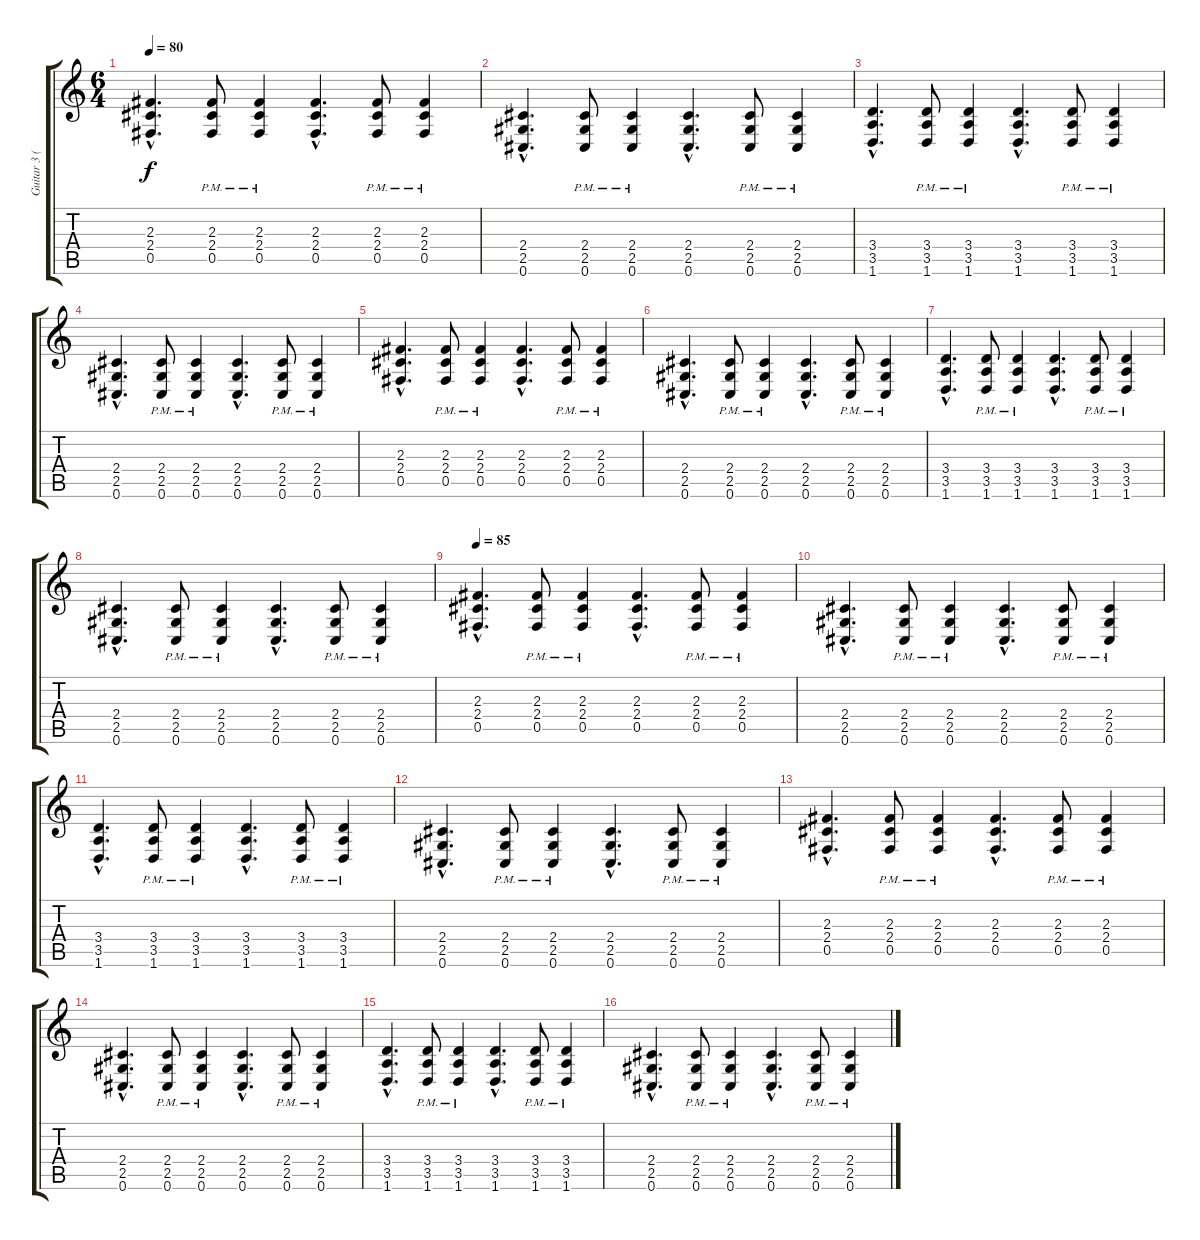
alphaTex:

\track ("Guitar 3 (Distortion)" "Guitar 3 (") {instrument distortionguitar}
\staff {score tabs}
\tuning (Db4 Ab3 E3 B2 Gb2 Db2) {hide}
\ts (6 4)
\tempo 80
\clef g2
\ks c
(2.3{hac} 2.4{hac} 0.5{hac}).4{d dy f} (2.3{pm} 2.4{pm} 0.5{pm}).8 (2.3{pm} 2.4{pm} 0.5{pm}).4 (2.3{hac} 2.4{hac} 0.5{hac}).4{d} (2.3{pm} 2.4{pm} 0.5{pm}).8 (2.3{pm} 2.4{pm} 0.5{pm}).4 |
(2.4{hac} 2.5{hac} 0.6{hac}).4{d} (2.4{pm} 2.5{pm} 0.6{pm}).8 (2.4{pm} 2.5{pm} 0.6{pm}).4 (2.4{hac} 2.5{hac} 0.6{hac}).4{d} (2.4{pm} 2.5{pm} 0.6{pm}).8 (2.4{pm} 2.5{pm} 0.6{pm}).4 |
(3.4{hac} 3.5{hac} 1.6{hac}).4{d} (3.4{pm} 3.5{pm} 1.6{pm}).8 (3.4{pm} 3.5{pm} 1.6{pm}).4 (3.4{hac} 3.5{hac} 1.6{hac}).4{d} (3.4{pm} 3.5{pm} 1.6{pm}).8 (3.4{pm} 3.5{pm} 1.6{pm}).4 |
(2.4{hac} 2.5{hac} 0.6{hac}).4{d} (2.4{pm} 2.5{pm} 0.6{pm}).8 (2.4{pm} 2.5{pm} 0.6{pm}).4 (2.4{hac} 2.5{hac} 0.6{hac}).4{d} (2.4{pm} 2.5{pm} 0.6{pm}).8 (2.4{pm} 2.5{pm} 0.6{pm}).4 |
(2.3{hac} 2.4{hac} 0.5{hac}).4{d} (2.3{pm} 2.4{pm} 0.5{pm}).8 (2.3{pm} 2.4{pm} 0.5{pm}).4 (2.3{hac} 2.4{hac} 0.5{hac}).4{d} (2.3{pm} 2.4{pm} 0.5{pm}).8 (2.3{pm} 2.4{pm} 0.5{pm}).4 |
(2.4{hac} 2.5{hac} 0.6{hac}).4{d} (2.4{pm} 2.5{pm} 0.6{pm}).8 (2.4{pm} 2.5{pm} 0.6{pm}).4 (2.4{hac} 2.5{hac} 0.6{hac}).4{d} (2.4{pm} 2.5{pm} 0.6{pm}).8 (2.4{pm} 2.5{pm} 0.6{pm}).4 |
(3.4{hac} 3.5{hac} 1.6{hac}).4{d} (3.4{pm} 3.5{pm} 1.6{pm}).8 (3.4{pm} 3.5{pm} 1.6{pm}).4 (3.4{hac} 3.5{hac} 1.6{hac}).4{d} (3.4{pm} 3.5{pm} 1.6{pm}).8 (3.4{pm} 3.5{pm} 1.6{pm}).4 |
(2.4{hac} 2.5{hac} 0.6{hac}).4{d} (2.4{pm} 2.5{pm} 0.6{pm}).8 (2.4{pm} 2.5{pm} 0.6{pm}).4 (2.4{hac} 2.5{hac} 0.6{hac}).4{d} (2.4{pm} 2.5{pm} 0.6{pm}).8 (2.4{pm} 2.5{pm} 0.6{pm}).4 |
\tempo 85
(2.3{hac} 2.4{hac} 0.5{hac}).4{d} (2.3{pm} 2.4{pm} 0.5{pm}).8 (2.3{pm} 2.4{pm} 0.5{pm}).4 (2.3{hac} 2.4{hac} 0.5{hac}).4{d} (2.3{pm} 2.4{pm} 0.5{pm}).8 (2.3{pm} 2.4{pm} 0.5{pm}).4 |
(2.4{hac} 2.5{hac} 0.6{hac}).4{d} (2.4{pm} 2.5{pm} 0.6{pm}).8 (2.4{pm} 2.5{pm} 0.6{pm}).4 (2.4{hac} 2.5{hac} 0.6{hac}).4{d} (2.4{pm} 2.5{pm} 0.6{pm}).8 (2.4{pm} 2.5{pm} 0.6{pm}).4 |
(3.4{hac} 3.5{hac} 1.6{hac}).4{d} (3.4{pm} 3.5{pm} 1.6{pm}).8 (3.4{pm} 3.5{pm} 1.6{pm}).4 (3.4{hac} 3.5{hac} 1.6{hac}).4{d} (3.4{pm} 3.5{pm} 1.6{pm}).8 (3.4{pm} 3.5{pm} 1.6{pm}).4 |
(2.4{hac} 2.5{hac} 0.6{hac}).4{d} (2.4{pm} 2.5{pm} 0.6{pm}).8 (2.4{pm} 2.5{pm} 0.6{pm}).4 (2.4{hac} 2.5{hac} 0.6{hac}).4{d} (2.4{pm} 2.5{pm} 0.6{pm}).8 (2.4{pm} 2.5{pm} 0.6{pm}).4 |
(2.3{hac} 2.4{hac} 0.5{hac}).4{d} (2.3{pm} 2.4{pm} 0.5{pm}).8 (2.3{pm} 2.4{pm} 0.5{pm}).4 (2.3{hac} 2.4{hac} 0.5{hac}).4{d} (2.3{pm} 2.4{pm} 0.5{pm}).8 (2.3{pm} 2.4{pm} 0.5{pm}).4 |
(2.4{hac} 2.5{hac} 0.6{hac}).4{d} (2.4{pm} 2.5{pm} 0.6{pm}).8 (2.4{pm} 2.5{pm} 0.6{pm}).4 (2.4{hac} 2.5{hac} 0.6{hac}).4{d} (2.4{pm} 2.5{pm} 0.6{pm}).8 (2.4{pm} 2.5{pm} 0.6{pm}).4 |
(3.4{hac} 3.5{hac} 1.6{hac}).4{d} (3.4{pm} 3.5{pm} 1.6{pm}).8 (3.4{pm} 3.5{pm} 1.6{pm}).4 (3.4{hac} 3.5{hac} 1.6{hac}).4{d} (3.4{pm} 3.5{pm} 1.6{pm}).8 (3.4{pm} 3.5{pm} 1.6{pm}).4 |
(2.4{hac} 2.5{hac} 0.6{hac}).4{d} (2.4{pm} 2.5{pm} 0.6{pm}).8 (2.4{pm} 2.5{pm} 0.6{pm}).4 (2.4{hac} 2.5{hac} 0.6{hac}).4{d} (2.4{pm} 2.5{pm} 0.6{pm}).8 (2.4{pm} 2.5{pm} 0.6{pm}).4
